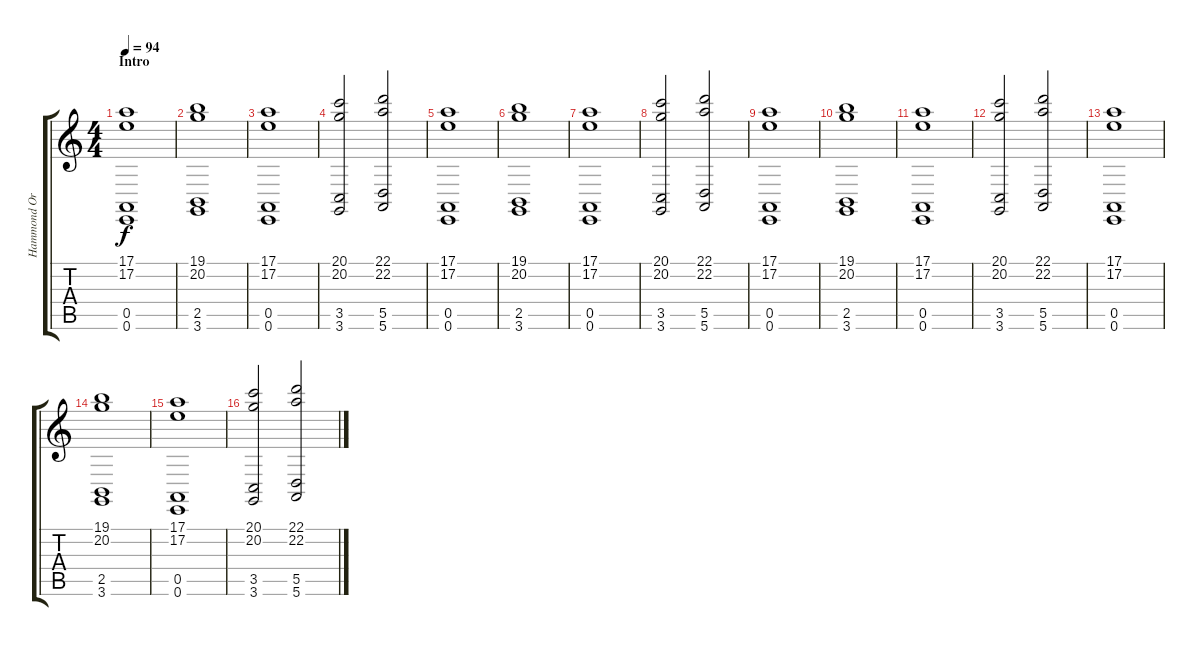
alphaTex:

\track ("Hammond Organ" "Hammond Or") {instrument drawbarorgan}
\staff {score tabs}
\tuning (E4 B3 G3 D3 A2 E2) {hide}
\ts (4 4)
\section ("" "Intro")
\tempo 94
\clef g2
\ks c
(17.1 17.2 0.5 0.6).1{dy f instrument drawbarorgan} |
(19.1 20.2 2.5 3.6).1 |
(17.1 17.2 0.5 0.6).1 |
(20.1 20.2 3.5 3.6).2 (22.1 22.2 5.5 5.6).2 |
(17.1 17.2 0.5 0.6).1 |
(19.1 20.2 2.5 3.6).1 |
(17.1 17.2 0.5 0.6).1 |
(20.1 20.2 3.5 3.6).2 (22.1 22.2 5.5 5.6).2 |
(17.1 17.2 0.5 0.6).1 |
(19.1 20.2 2.5 3.6).1 |
(17.1 17.2 0.5 0.6).1 |
(20.1 20.2 3.5 3.6).2 (22.1 22.2 5.5 5.6).2 |
(17.1 17.2 0.5 0.6).1 |
(19.1 20.2 2.5 3.6).1 |
(17.1 17.2 0.5 0.6).1 |
(20.1 20.2 3.5 3.6).2 (22.1 22.2 5.5 5.6).2
